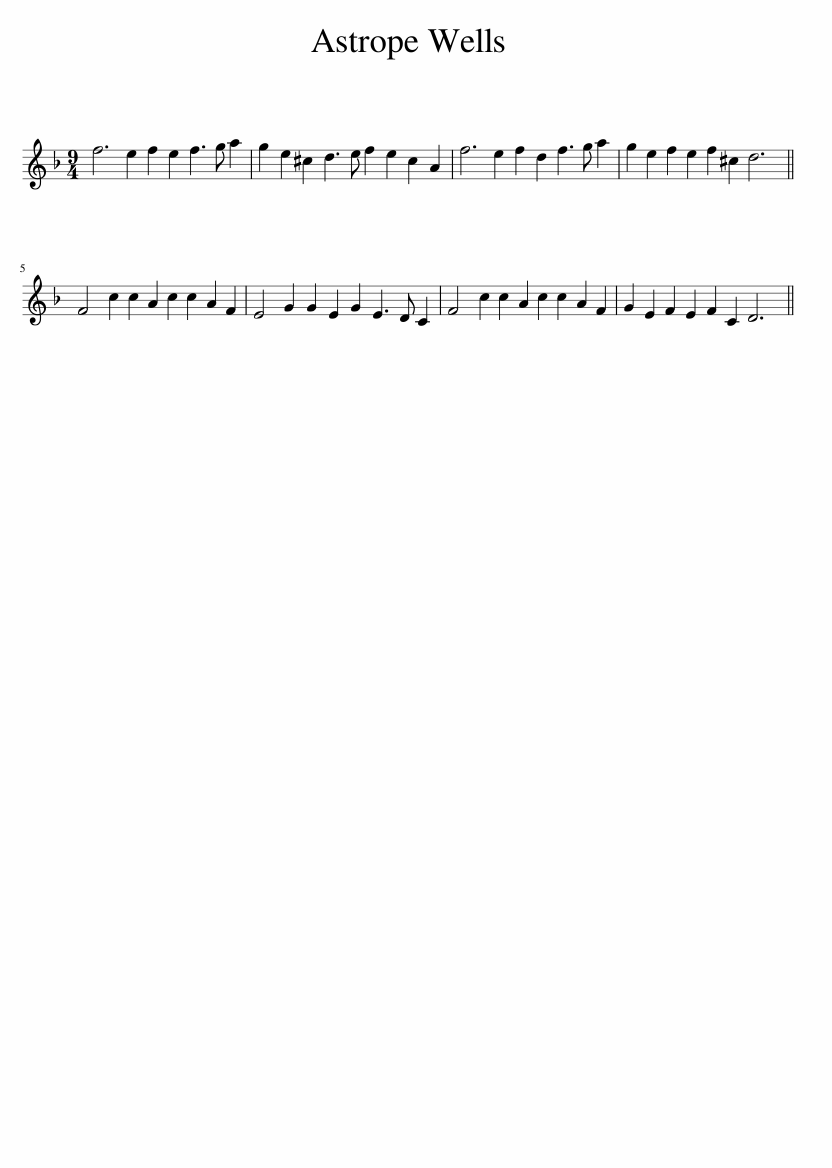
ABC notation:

X:1
L:1/8
M:9/4
I:linebreak $
K:Dmin
V:1 treble
V:1
 f6 e2 f2 e2 f3 g a2 | g2 e2 ^c2 d3 e f2 e2 c2 A2 | f6 e2 f2 d2 f3 g a2 | g2 e2 f2 e2 f2 ^c2 d6 ||$ F4 c2 c2 A2 c2 c2 A2 F2 | %5
 E4 G2 G2 E2 G2 E3 D C2 | F4 c2 c2 A2 c2 c2 A2 F2 | G2 E2 F2 E2 F2 C2 D6 || %8
